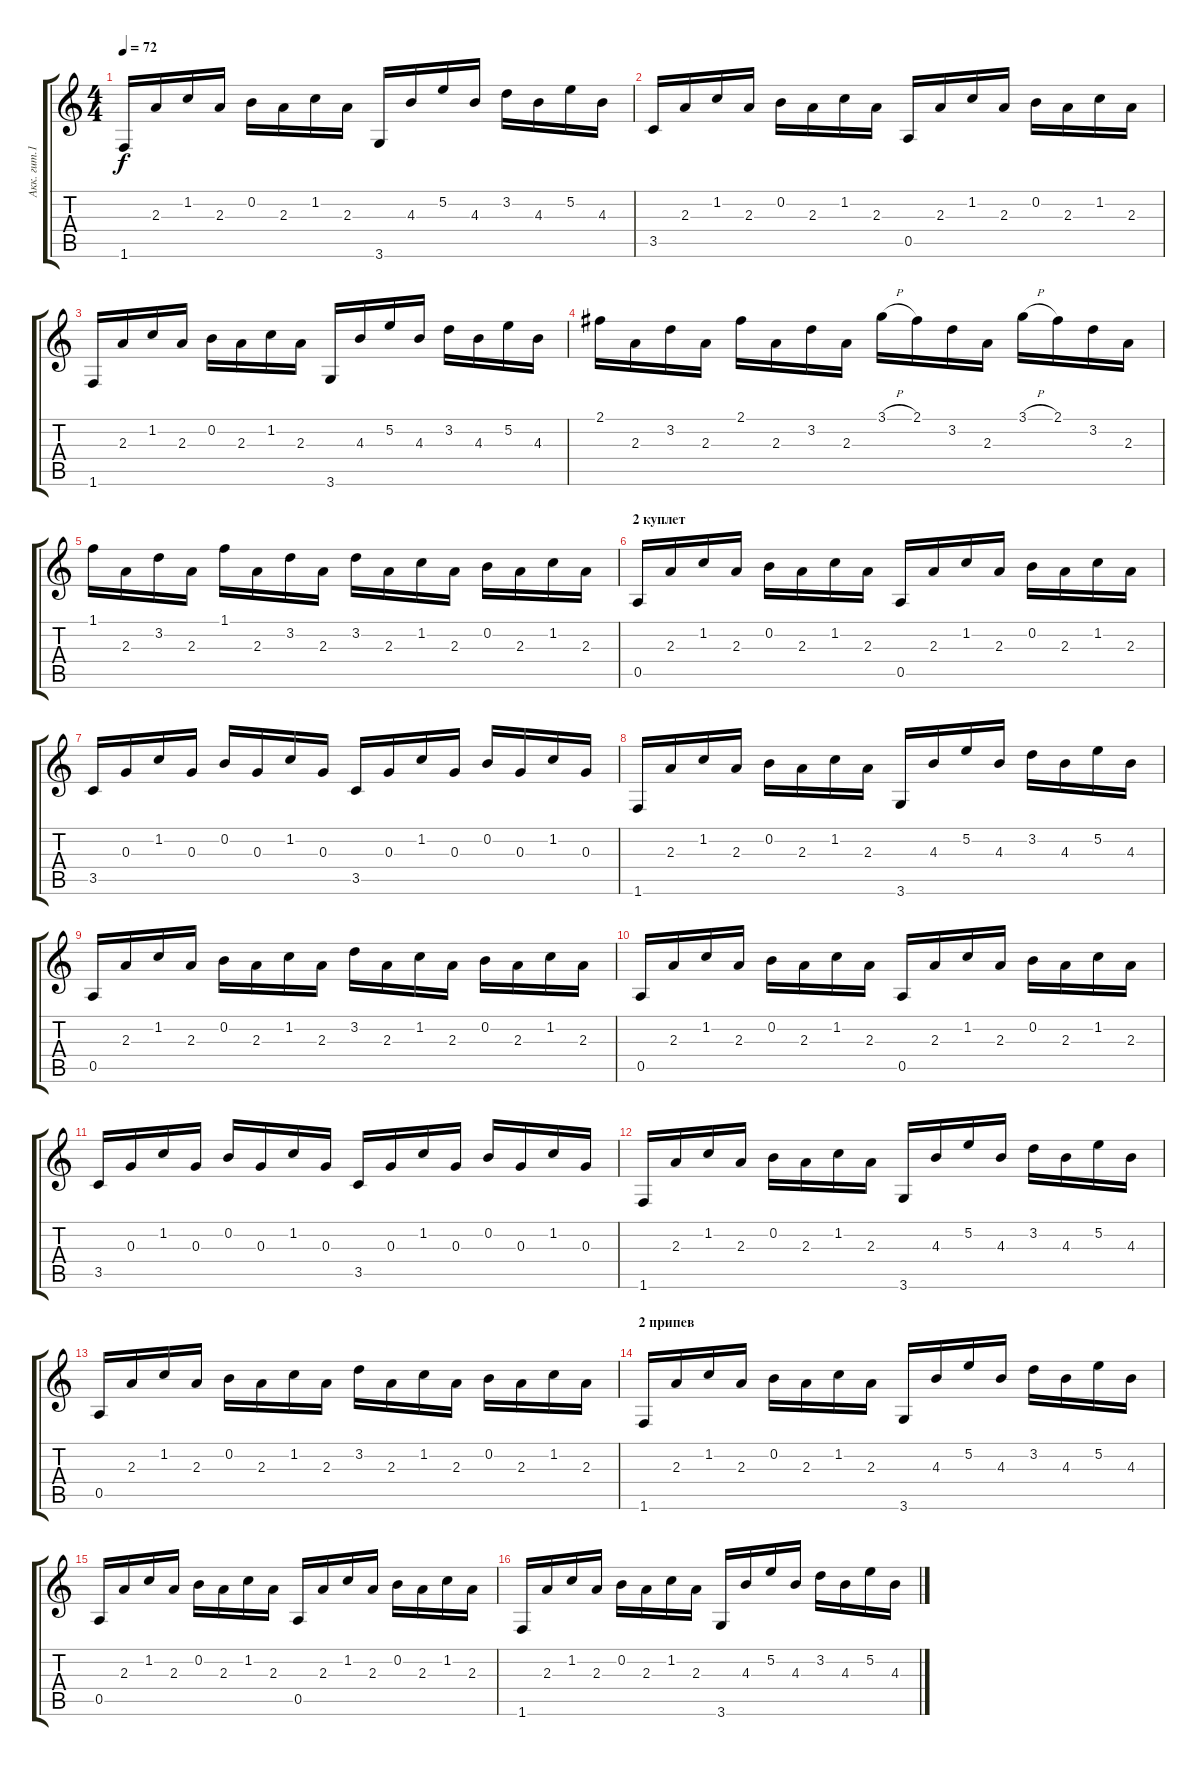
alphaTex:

\track ("Акк. гит.1" "Акк. гит.1") {instrument acousticguitarnylon}
\staff {score tabs}
\tuning (E4 B3 G3 D3 A2 E2) {hide}
\ts (4 4)
\tempo 72
\clef g2
\ks c
1.6.16{dy f} 2.3.16 1.2.16 2.3.16 0.2.16 2.3.16 1.2.16 2.3.16 3.6.16 4.3.16 5.2.16 4.3.16 3.2.16 4.3.16 5.2.16 4.3.16 |
3.5.16 2.3.16 1.2.16 2.3.16 0.2.16 2.3.16 1.2.16 2.3.16 0.5.16 2.3.16 1.2.16 2.3.16 0.2.16 2.3.16 1.2.16 2.3.16 |
1.6.16 2.3.16 1.2.16 2.3.16 0.2.16 2.3.16 1.2.16 2.3.16 3.6.16 4.3.16 5.2.16 4.3.16 3.2.16 4.3.16 5.2.16 4.3.16 |
2.1.16 2.3.16 3.2.16 2.3.16 2.1.16 2.3.16 3.2.16 2.3.16 3.1{h}.16 2.1.16 3.2.16 2.3.16 3.1{h}.16 2.1.16 3.2.16 2.3.16 |
1.1.16 2.3.16 3.2.16 2.3.16 1.1.16 2.3.16 3.2.16 2.3.16 3.2.16 2.3.16 1.2.16 2.3.16 0.2.16 2.3.16 1.2.16 2.3.16 |
\section ("" "2 куплет")
0.5.16 2.3.16 1.2.16 2.3.16 0.2.16 2.3.16 1.2.16 2.3.16 0.5.16 2.3.16 1.2.16 2.3.16 0.2.16 2.3.16 1.2.16 2.3.16 |
3.5.16 0.3.16 1.2.16 0.3.16 0.2.16 0.3.16 1.2.16 0.3.16 3.5.16 0.3.16 1.2.16 0.3.16 0.2.16 0.3.16 1.2.16 0.3.16 |
1.6.16 2.3.16 1.2.16 2.3.16 0.2.16 2.3.16 1.2.16 2.3.16 3.6.16 4.3.16 5.2.16 4.3.16 3.2.16 4.3.16 5.2.16 4.3.16 |
0.5.16 2.3.16 1.2.16 2.3.16 0.2.16 2.3.16 1.2.16 2.3.16 3.2.16 2.3.16 1.2.16 2.3.16 0.2.16 2.3.16 1.2.16 2.3.16 |
0.5.16 2.3.16 1.2.16 2.3.16 0.2.16 2.3.16 1.2.16 2.3.16 0.5.16 2.3.16 1.2.16 2.3.16 0.2.16 2.3.16 1.2.16 2.3.16 |
3.5.16 0.3.16 1.2.16 0.3.16 0.2.16 0.3.16 1.2.16 0.3.16 3.5.16 0.3.16 1.2.16 0.3.16 0.2.16 0.3.16 1.2.16 0.3.16 |
1.6.16 2.3.16 1.2.16 2.3.16 0.2.16 2.3.16 1.2.16 2.3.16 3.6.16 4.3.16 5.2.16 4.3.16 3.2.16 4.3.16 5.2.16 4.3.16 |
0.5.16 2.3.16 1.2.16 2.3.16 0.2.16 2.3.16 1.2.16 2.3.16 3.2.16 2.3.16 1.2.16 2.3.16 0.2.16 2.3.16 1.2.16 2.3.16 |
\section ("" "2 припев")
1.6.16 2.3.16 1.2.16 2.3.16 0.2.16 2.3.16 1.2.16 2.3.16 3.6.16 4.3.16 5.2.16 4.3.16 3.2.16 4.3.16 5.2.16 4.3.16 |
0.5.16 2.3.16 1.2.16 2.3.16 0.2.16 2.3.16 1.2.16 2.3.16 0.5.16 2.3.16 1.2.16 2.3.16 0.2.16 2.3.16 1.2.16 2.3.16 |
1.6.16 2.3.16 1.2.16 2.3.16 0.2.16 2.3.16 1.2.16 2.3.16 3.6.16 4.3.16 5.2.16 4.3.16 3.2.16 4.3.16 5.2.16 4.3.16
